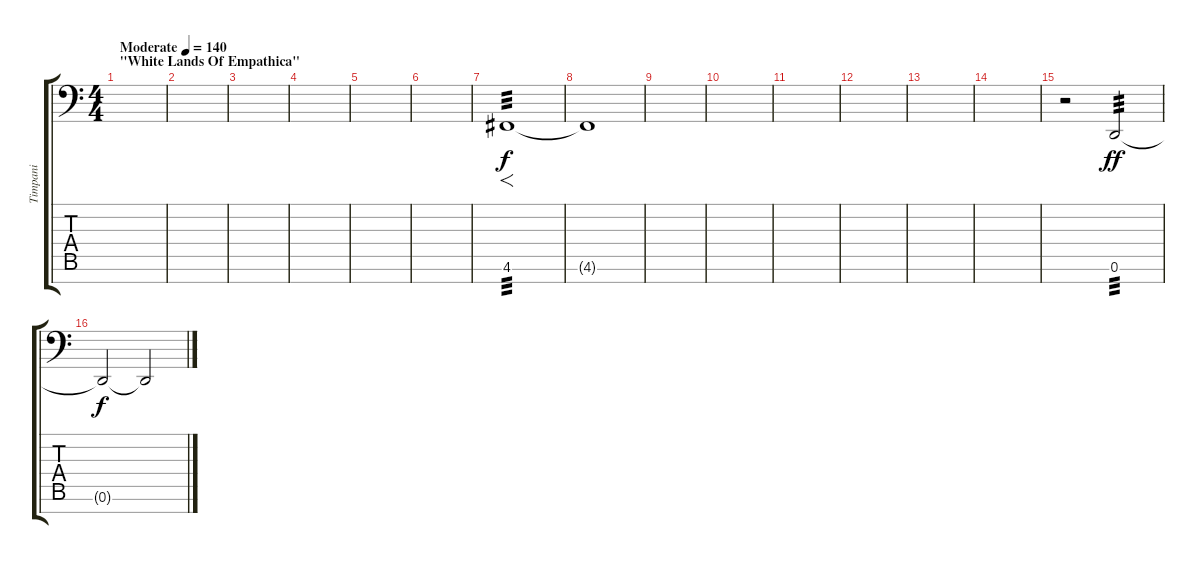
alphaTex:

\track ("Timpani" "Timpani") {instrument timpani}
\staff {score tabs}
\tuning (E4 B3 G3 D3 A2 D2 B0) {hide}
\ts (4 4)
\section ("" "\"White Lands Of Empathica\"")
\tempo (140 "Moderate")
\clef f4
\ks c
|
|
|
|
|
|
4.6.1{f tp 3} |
4.6{t}.1{volume 6} |
|
|
|
|
|
|
r.2{volume 0} 0.6.2{tp 3 dy ff volume 13} |
0.6{t}.2{dy f} 0.6{t}.2{volume 8}
